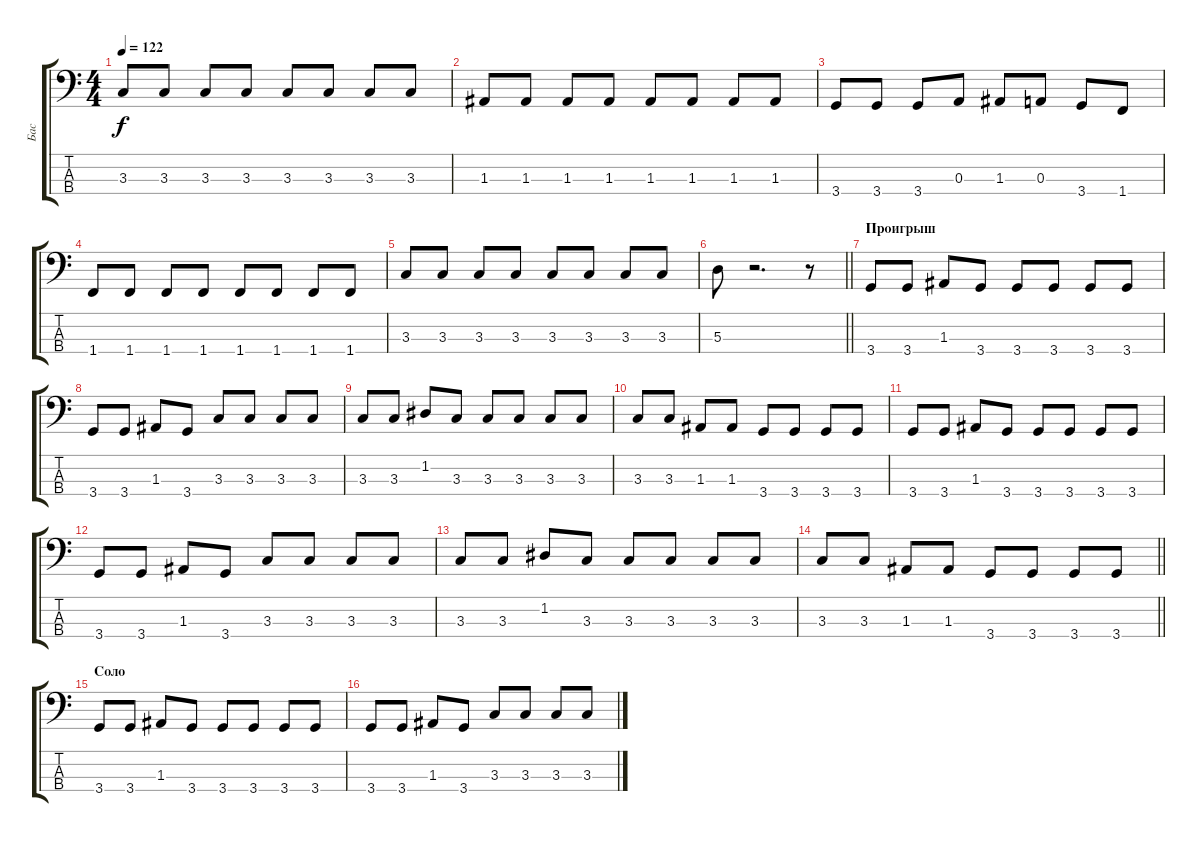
\track ("Бас" "Бас") {instrument electricbassfinger}
\staff {score tabs}
\tuning (G2 D2 A1 E1) {hide}
\ts (4 4)
\tempo 122
\clef f4
\ks c
3.3.8{dy f} 3.3.8 3.3.8 3.3.8 3.3.8 3.3.8 3.3.8 3.3.8 |
1.3.8 1.3.8 1.3.8 1.3.8 1.3.8 1.3.8 1.3.8 1.3.8 |
3.4.8 3.4.8 3.4.8 0.3.8 1.3.8 0.3.8 3.4.8 1.4.8 |
1.4.8 1.4.8 1.4.8 1.4.8 1.4.8 1.4.8 1.4.8 1.4.8 |
3.3.8 3.3.8 3.3.8 3.3.8 3.3.8 3.3.8 3.3.8 3.3.8 |
\barLineRight lightlight
5.3.8 r.2{d} r.8 |
\section ("" "Проигрыш")
3.4.8 3.4.8 1.3.8 3.4.8 3.4.8 3.4.8 3.4.8 3.4.8 |
3.4.8 3.4.8 1.3.8 3.4.8 3.3.8 3.3.8 3.3.8 3.3.8 |
3.3.8 3.3.8 1.2.8 3.3.8 3.3.8 3.3.8 3.3.8 3.3.8 |
3.3.8 3.3.8 1.3.8 1.3.8 3.4.8 3.4.8 3.4.8 3.4.8 |
3.4.8 3.4.8 1.3.8 3.4.8 3.4.8 3.4.8 3.4.8 3.4.8 |
3.4.8 3.4.8 1.3.8 3.4.8 3.3.8 3.3.8 3.3.8 3.3.8 |
3.3.8 3.3.8 1.2.8 3.3.8 3.3.8 3.3.8 3.3.8 3.3.8 |
\barLineRight lightlight
3.3.8 3.3.8 1.3.8 1.3.8 3.4.8 3.4.8 3.4.8 3.4.8 |
\section ("" "Соло")
3.4.8 3.4.8 1.3.8 3.4.8 3.4.8 3.4.8 3.4.8 3.4.8 |
3.4.8 3.4.8 1.3.8 3.4.8 3.3.8 3.3.8 3.3.8 3.3.8
